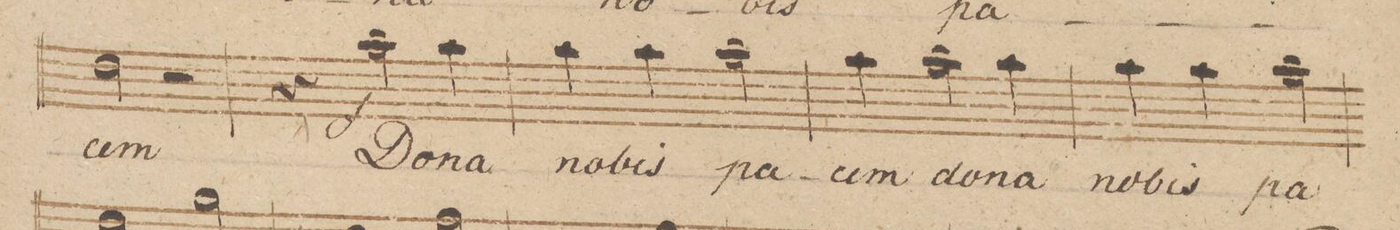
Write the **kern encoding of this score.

**kern	**text	**dynam
*I"Basso.	*	*
*clefF4	*	*
*k[b-]	*	*
*met(c|)	*	*
*M2/2	*	*
2F\	-cem	.
2r	.	.
=9	=9	=9
4r	.	.
2c\	Do-	f
4c\	-na	.
=10	=10	=10
4c\	no-	.
4c\	-bis	.
2c\	pa-	.
=11	=11	=11
4c\	-cem	.
2c\	do-	.
4c\	-na	.
=12	=12	=12
4c\	no-	.
4c\	-bis	.
2c\	pa-	.
=13	=13	=13
*-	*-	*-
